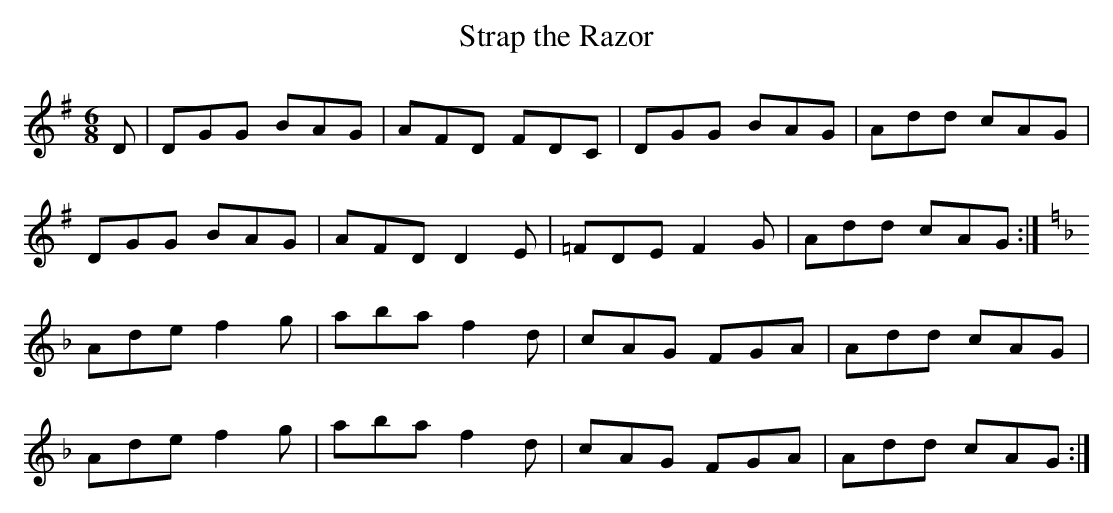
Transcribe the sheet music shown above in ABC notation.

X:1
T: Strap the Razor
L: 1/8
M: 6/8
K: G
D | DGG BAG | AFD FDC | DGG BAG | Add cAG |
DGG BAG | AFD D2E | =FDE F2G | Add cAG :|
K: F
Ade f2g | aba f2d | cAG FGA | Add cAG |
Ade f2g | aba f2d | cAG FGA | Add cAG :|
